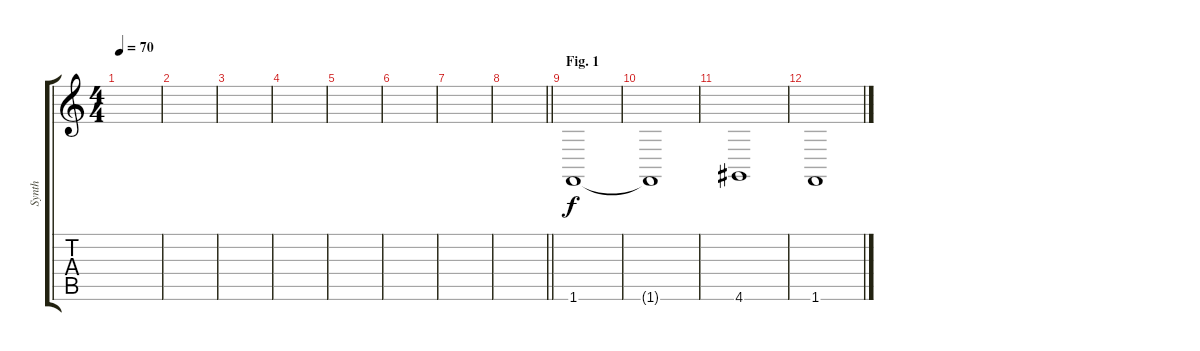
\track ("Synth" "Synth") {instrument tremolostrings}
\staff {score tabs}
\tuning (E4 B3 G3 D3 A2 E2) {hide}
\ts (4 4)
\tempo 70
\clef g2
\ks c
|
|
|
|
|
|
|
\barLineRight lightlight
|
\section ("" "Fig. 1")
1.6.1 |
1.6{t}.1 |
4.6.1 |
1.6.1
